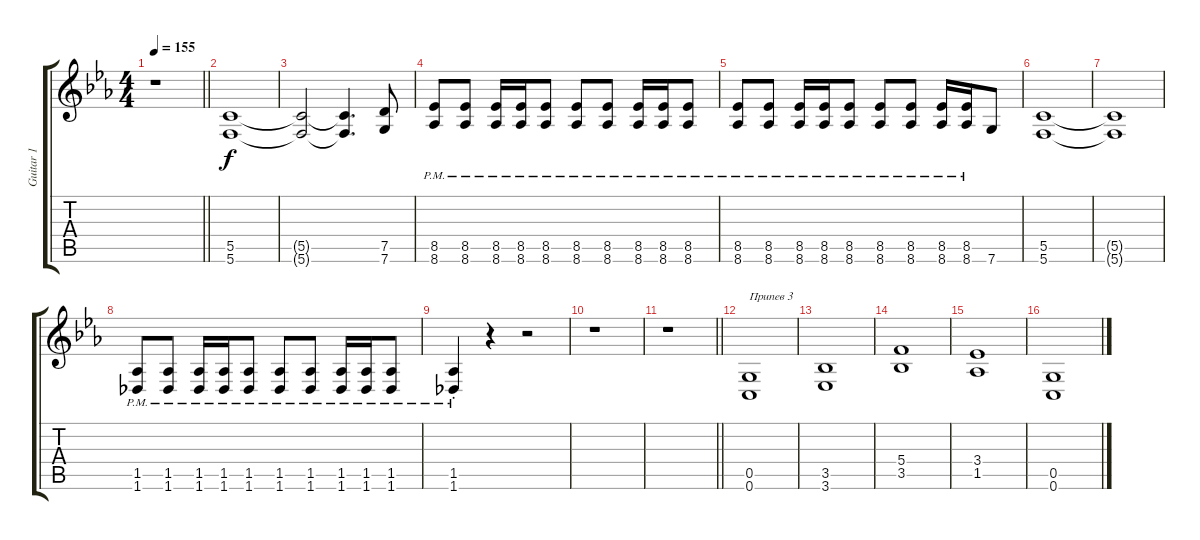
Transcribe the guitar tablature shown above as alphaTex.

\track ("Guitar 1" "Guitar 1") {instrument distortionguitar}
\staff {score tabs}
\tuning (D4 A3 F3 C3 G2 C2) {hide}
\ts (4 4)
\tempo 155
\clef g2
\barLineRight lightlight
\ks cminor
r.1{dy f} |
(5.5 5.6).1 |
(5.5{t} 5.6{t}).2 (5.5{t} 5.6{t}).4{d} (7.5 7.6).8 |
(8.5{pm} 8.6{pm}).8 (8.5{pm} 8.6{pm}).8 (8.5{pm} 8.6{pm}).16 (8.5{pm} 8.6{pm}).16 (8.5{pm} 8.6{pm}).8 (8.5{pm} 8.6{pm}).8 (8.5{pm} 8.6{pm}).8 (8.5{pm} 8.6{pm}).16 (8.5{pm} 8.6{pm}).16 (8.5{pm} 8.6{pm}).8 |
(8.5{pm} 8.6{pm}).8 (8.5{pm} 8.6{pm}).8 (8.5{pm} 8.6{pm}).16 (8.5{pm} 8.6{pm}).16 (8.5{pm} 8.6{pm}).8 (8.5{pm} 8.6{pm}).8 (8.5{pm} 8.6{pm}).8 (8.5{pm} 8.6{pm}).16 (8.5{pm} 8.6{pm}).16 7.6.8 |
(5.5 5.6).1 |
(5.5{t} 5.6{t}).1 |
(1.5{pm} 1.6{pm}).8 (1.5{pm} 1.6{pm}).8 (1.5{pm} 1.6{pm}).16 (1.5{pm} 1.6{pm}).16 (1.5{pm} 1.6{pm}).8 (1.5{pm} 1.6{pm}).8 (1.5{pm} 1.6{pm}).8 (1.5{pm} 1.6{pm}).16 (1.5{pm} 1.6{pm}).16 (1.5{pm} 1.6{pm}).8 |
(1.5{pm st} 1.6{pm st}).4 r.4 r.2 |
r.1 |
\barLineRight lightlight
r.1 |
(0.5 0.6).1{txt "Припев 3"} |
(3.5 3.6).1 |
(5.4 3.5).1 |
(3.4 1.5).1 |
(0.5 0.6).1
